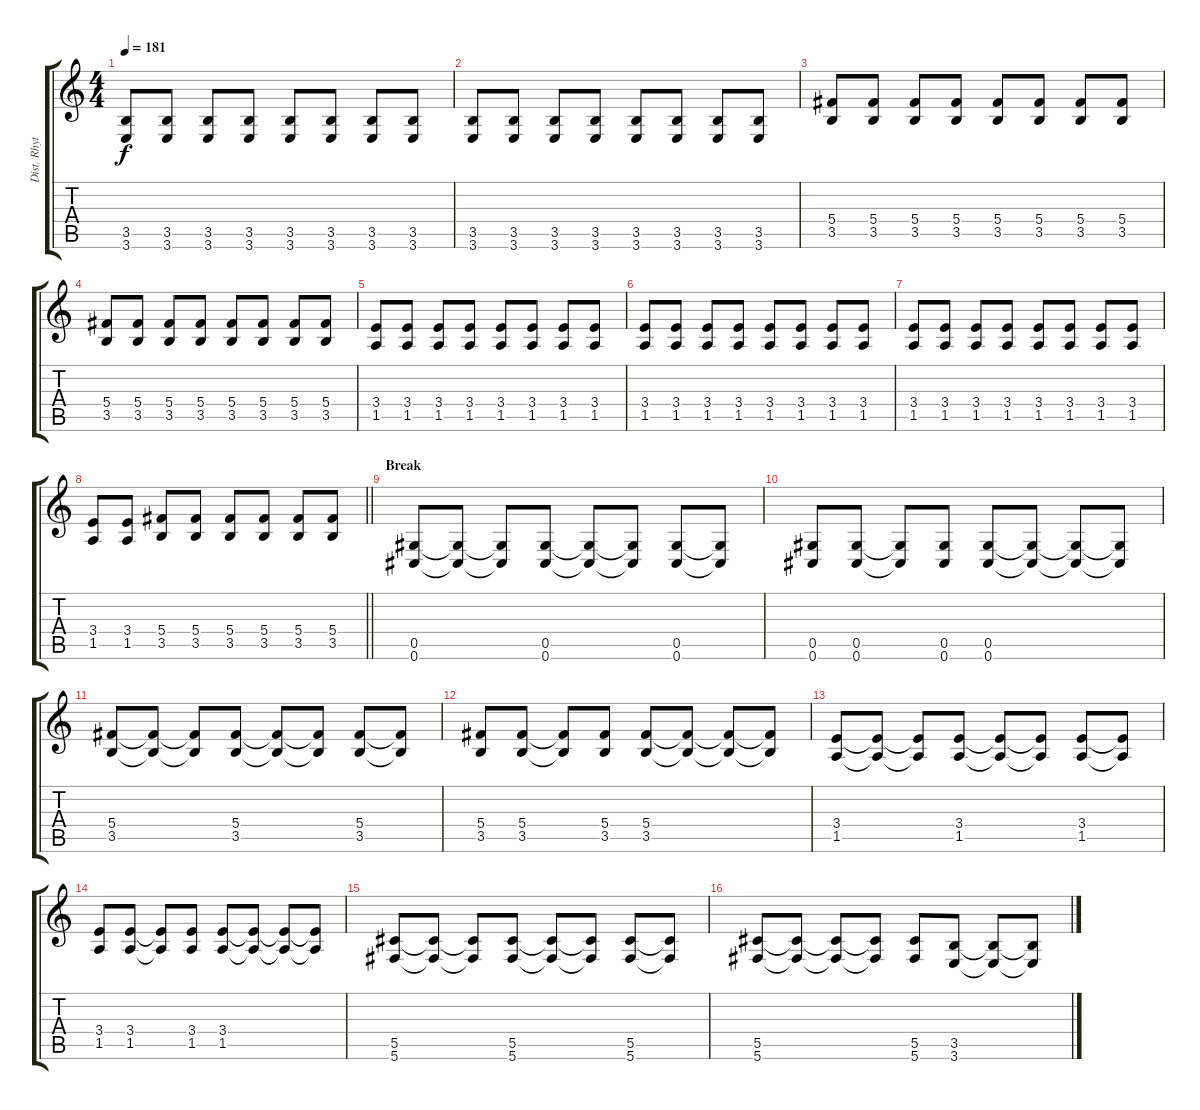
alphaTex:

\track ("Dist. Rhytm Guitar [R]" "Dist. Rhyt") {instrument distortionguitar}
\staff {score tabs}
\tuning (Eb4 Bb3 Gb3 Db3 Ab2 Db2) {hide}
\ts (4 4)
\tempo 181
\clef g2
\ks c
(3.5 3.6).8{dy f} (3.5 3.6).8 (3.5 3.6).8 (3.5 3.6).8 (3.5 3.6).8 (3.5 3.6).8 (3.5 3.6).8 (3.5 3.6).8 |
(3.5 3.6).8 (3.5 3.6).8 (3.5 3.6).8 (3.5 3.6).8 (3.5 3.6).8 (3.5 3.6).8 (3.5 3.6).8 (3.5 3.6).8 |
(5.4 3.5).8 (5.4 3.5).8 (5.4 3.5).8 (5.4 3.5).8 (5.4 3.5).8 (5.4 3.5).8 (5.4 3.5).8 (5.4 3.5).8 |
(5.4 3.5).8 (5.4 3.5).8 (5.4 3.5).8 (5.4 3.5).8 (5.4 3.5).8 (5.4 3.5).8 (5.4 3.5).8 (5.4 3.5).8 |
(3.4 1.5).8 (3.4 1.5).8 (3.4 1.5).8 (3.4 1.5).8 (3.4 1.5).8 (3.4 1.5).8 (3.4 1.5).8 (3.4 1.5).8 |
(3.4 1.5).8 (3.4 1.5).8 (3.4 1.5).8 (3.4 1.5).8 (3.4 1.5).8 (3.4 1.5).8 (3.4 1.5).8 (3.4 1.5).8 |
(3.4 1.5).8 (3.4 1.5).8 (3.4 1.5).8 (3.4 1.5).8 (3.4 1.5).8 (3.4 1.5).8 (3.4 1.5).8 (3.4 1.5).8 |
\barLineRight lightlight
(3.4 1.5).8 (3.4 1.5).8 (5.4 3.5).8 (5.4 3.5).8 (5.4 3.5).8 (5.4 3.5).8 (5.4 3.5).8 (5.4 3.5).8 |
\section ("" "Break")
(0.5 0.6).8 (0.5{t} 0.6{t}).8 (0.5{t} 0.6{t}).8 (0.5 0.6).8 (0.5{t} 0.6{t}).8 (0.5{t} 0.6{t}).8 (0.5 0.6).8 (0.5{t} 0.6{t}).8 |
(0.5 0.6).8 (0.5 0.6).8 (0.5{t} 0.6{t}).8 (0.5 0.6).8 (0.5 0.6).8 (0.5{t} 0.6{t}).8 (0.5{t} 0.6{t}).8 (0.5{t} 0.6{t}).8 |
(5.4 3.5).8 (5.4{t} 3.5{t}).8 (5.4{t} 3.5{t}).8 (5.4 3.5).8 (5.4{t} 3.5{t}).8 (5.4{t} 3.5{t}).8 (5.4 3.5).8 (5.4{t} 3.5{t}).8 |
(5.4 3.5).8 (5.4 3.5).8 (5.4{t} 3.5{t}).8 (5.4 3.5).8 (5.4 3.5).8 (5.4{t} 3.5{t}).8 (5.4{t} 3.5{t}).8 (5.4{t} 3.5{t}).8 |
(3.4 1.5).8 (3.4{t} 1.5{t}).8 (3.4{t} 1.5{t}).8 (3.4 1.5).8 (3.4{t} 1.5{t}).8 (3.4{t} 1.5{t}).8 (3.4 1.5).8 (3.4{t} 1.5{t}).8 |
(3.4 1.5).8 (3.4 1.5).8 (3.4{t} 1.5{t}).8 (3.4 1.5).8 (3.4 1.5).8 (3.4{t} 1.5{t}).8 (3.4{t} 1.5{t}).8 (3.4{t} 1.5{t}).8 |
(5.5 5.6).8 (5.5{t} 5.6{t}).8 (5.5{t} 5.6{t}).8 (5.5 5.6).8 (5.5{t} 5.6{t}).8 (5.5{t} 5.6{t}).8 (5.5 5.6).8 (5.5{t} 5.6{t}).8 |
(5.5 5.6).8 (5.5{t} 5.6{t}).8 (5.5{t} 5.6{t}).8 (5.5{t} 5.6{t}).8 (5.5 5.6).8 (3.5 3.6).8 (3.5{t} 3.6{t}).8 (3.5{t} 3.6{t}).8
